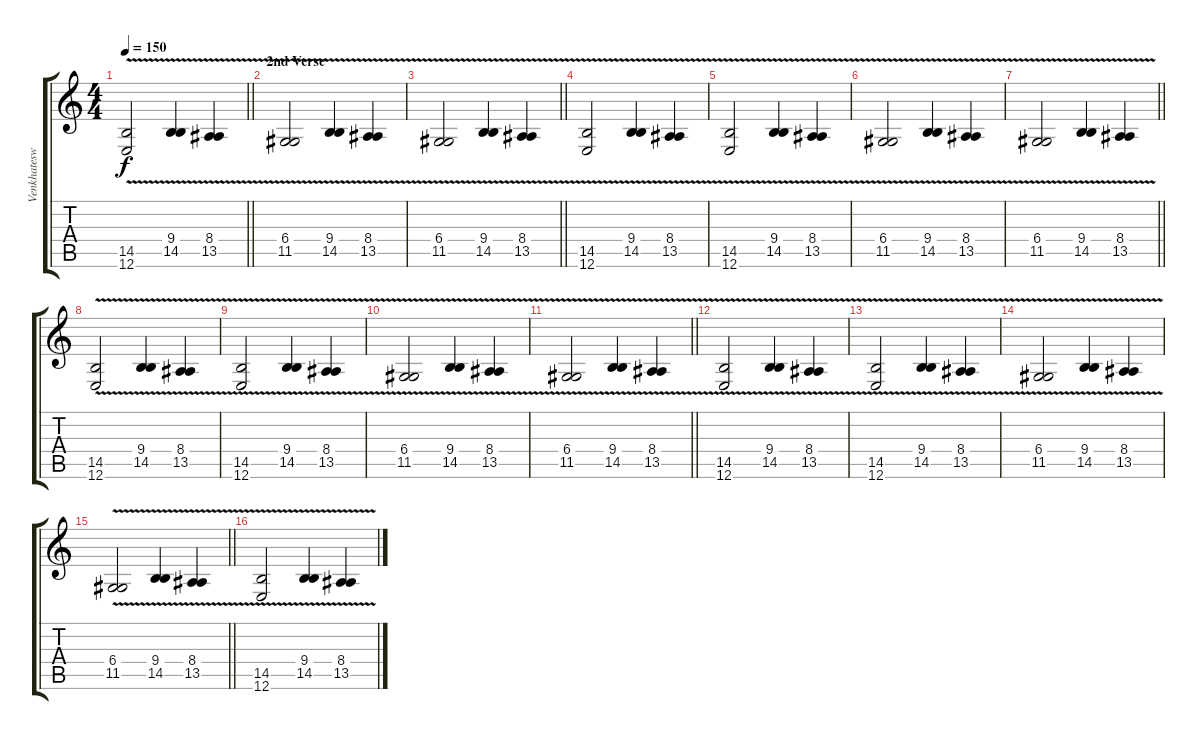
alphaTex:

\track ("Venkhateswehra" "Venkhatesw") {instrument stringensemble1}
\staff {score tabs}
\tuning (E4 B3 G3 D3 A2 E2) {hide}
\ts (4 4)
\tempo 150
\clef g2
\barLineRight lightlight
\ks c
(14.5 12.6{v}).2{dy f} (9.4 14.5{v}).4 (8.4 13.5{v}).4 |
\section ("" "2nd Verse")
(6.4 11.5{v}).2 (9.4 14.5{v}).4 (8.4 13.5{v}).4 |
\barLineRight lightlight
(6.4 11.5{v}).2 (9.4 14.5{v}).4 (8.4 13.5{v}).4 |
(14.5 12.6{v}).2 (9.4 14.5{v}).4 (8.4 13.5{v}).4 |
(14.5 12.6{v}).2 (9.4 14.5{v}).4 (8.4 13.5{v}).4 |
(6.4 11.5{v}).2 (9.4 14.5{v}).4 (8.4 13.5{v}).4 |
\barLineRight lightlight
(6.4 11.5{v}).2 (9.4 14.5{v}).4 (8.4 13.5{v}).4 |
(14.5 12.6{v}).2 (9.4 14.5{v}).4 (8.4 13.5{v}).4 |
(14.5 12.6{v}).2 (9.4 14.5{v}).4 (8.4 13.5{v}).4 |
(6.4 11.5{v}).2 (9.4 14.5{v}).4 (8.4 13.5{v}).4 |
\barLineRight lightlight
(6.4 11.5{v}).2 (9.4 14.5{v}).4 (8.4 13.5{v}).4 |
(14.5 12.6{v}).2 (9.4 14.5{v}).4 (8.4 13.5{v}).4 |
(14.5 12.6{v}).2 (9.4 14.5{v}).4 (8.4 13.5{v}).4 |
(6.4 11.5{v}).2 (9.4 14.5{v}).4 (8.4 13.5{v}).4 |
\barLineRight lightlight
(6.4 11.5{v}).2 (9.4 14.5{v}).4 (8.4 13.5{v}).4 |
(14.5 12.6{v}).2 (9.4 14.5{v}).4 (8.4 13.5{v}).4
